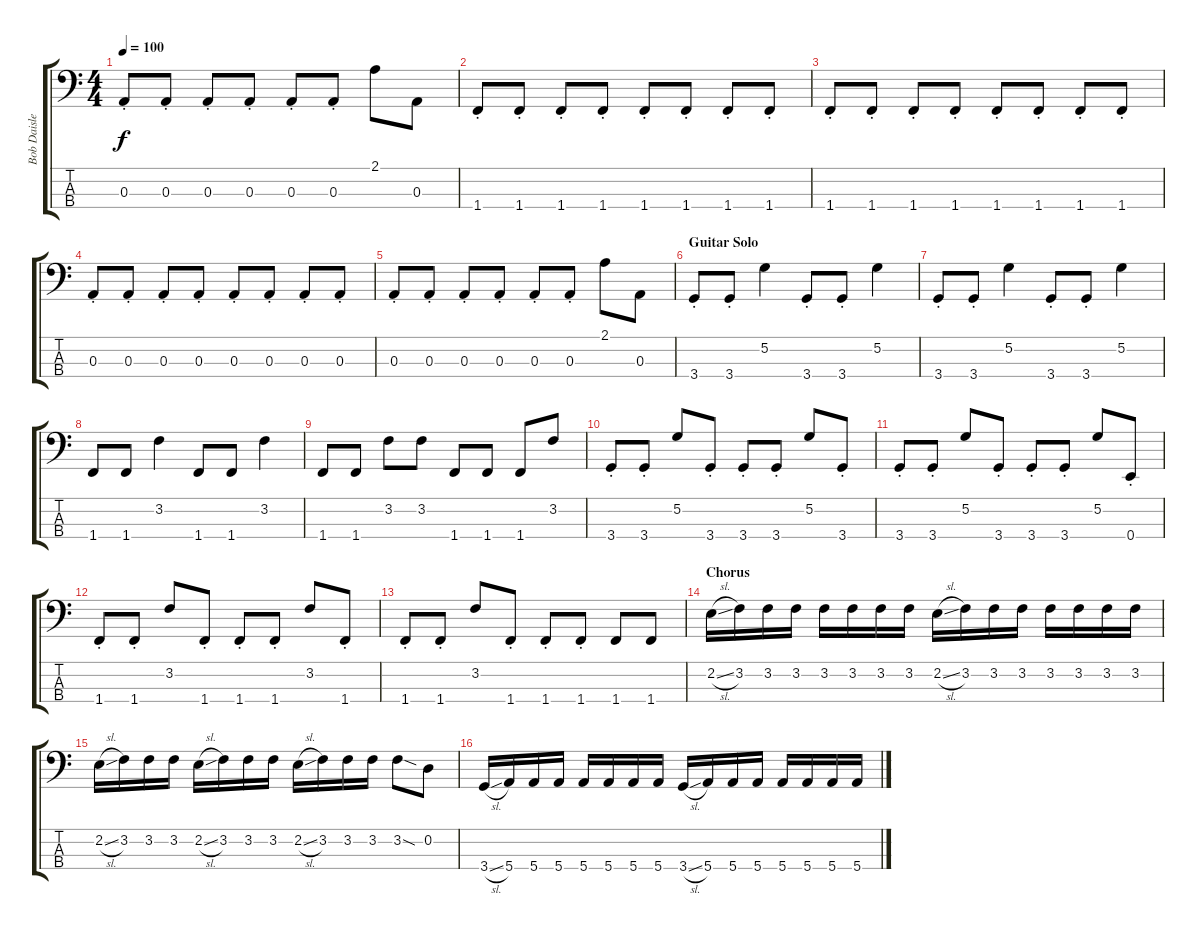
\track ("Bob Daisley" "Bob Daisle") {instrument electricbassfinger}
\staff {score tabs}
\tuning (G2 D2 A1 E1) {hide}
\ts (4 4)
\tempo 100
\clef f4
\ks aminor
0.3{st}.8{dy f} 0.3{st}.8 0.3{st}.8 0.3{st}.8 0.3{st}.8 0.3{st}.8 2.1.8 0.3.8 |
1.4{st}.8 1.4{st}.8 1.4{st}.8 1.4{st}.8 1.4{st}.8 1.4{st}.8 1.4{st}.8 1.4{st}.8 |
1.4{st}.8 1.4{st}.8 1.4{st}.8 1.4{st}.8 1.4{st}.8 1.4{st}.8 1.4{st}.8 1.4{st}.8 |
0.3{st}.8 0.3{st}.8 0.3{st}.8 0.3{st}.8 0.3{st}.8 0.3{st}.8 0.3{st}.8 0.3{st}.8 |
0.3{st}.8 0.3{st}.8 0.3{st}.8 0.3{st}.8 0.3{st}.8 0.3{st}.8 2.1.8 0.3.8 |
\section ("" "Guitar Solo")
3.4{st}.8 3.4{st}.8 5.2.4 3.4{st}.8 3.4{st}.8 5.2.4 |
3.4{st}.8 3.4{st}.8 5.2.4 3.4{st}.8 3.4{st}.8 5.2.4 |
1.4.8 1.4.8 3.2.4 1.4.8 1.4.8 3.2.4 |
1.4.8 1.4.8 3.2.8 3.2.8 1.4.8 1.4.8 1.4.8 3.2.8 |
3.4{st}.8 3.4{st}.8 5.2.8 3.4{st}.8 3.4{st}.8 3.4{st}.8 5.2.8 3.4{st}.8 |
3.4{st}.8 3.4{st}.8 5.2.8 3.4{st}.8 3.4{st}.8 3.4{st}.8 5.2.8 0.4{st}.8 |
1.4{st}.8 1.4{st}.8 3.2.8 1.4{st}.8 1.4{st}.8 1.4{st}.8 3.2.8 1.4{st}.8 |
1.4{st}.8 1.4{st}.8 3.2.8 1.4{st}.8 1.4{st}.8 1.4{st}.8 1.4.8 1.4.8 |
\section ("" "Chorus")
2.2{sl}.16 3.2.16 3.2.16 3.2.16 3.2.16 3.2.16 3.2.16 3.2.16 2.2{sl}.16 3.2.16 3.2.16 3.2.16 3.2.16 3.2.16 3.2.16 3.2.16 |
2.2{sl}.16 3.2.16 3.2.16 3.2.16 2.2{sl}.16 3.2.16 3.2.16 3.2.16 2.2{sl}.16 3.2.16 3.2.16 3.2.16 3.2{sod}.8 0.2.8 |
3.4{sl}.16 5.4.16 5.4.16 5.4.16 5.4.16 5.4.16 5.4.16 5.4.16 3.4{sl}.16 5.4.16 5.4.16 5.4.16 5.4.16 5.4.16 5.4.16 5.4.16
